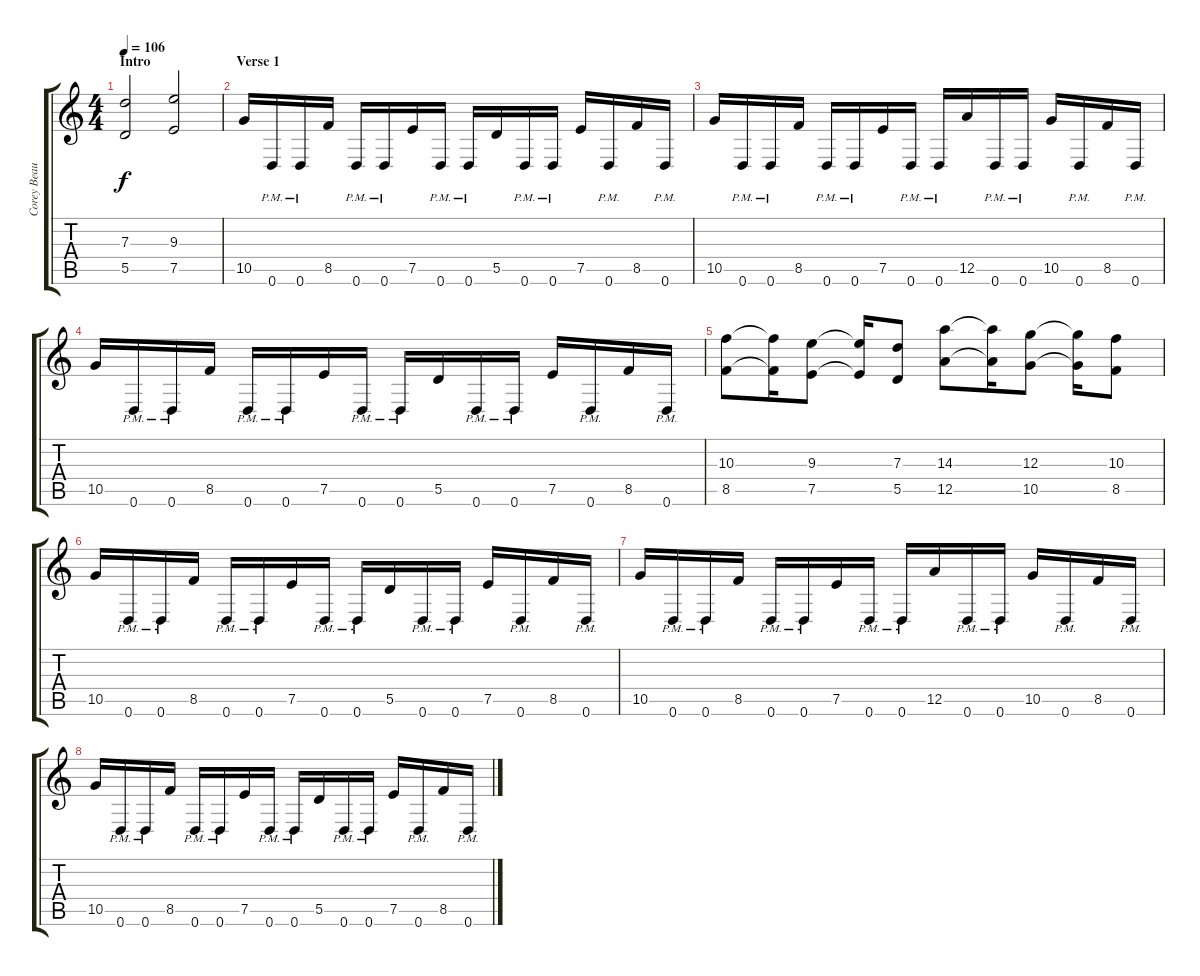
\track ("Corey Beaulieu" "Corey Beau") {instrument distortionguitar}
\staff {score tabs}
\tuning (E4 B3 G3 D3 A2 D2) {hide}
\ts (4 4)
\section ("" "Intro")
\tempo 106
\clef g2
\ks c
(7.3 5.5).2{dy f instrument distortionguitar} (9.3 7.5).2 |
\section ("" "Verse 1")
10.5.16 0.6{pm}.16 0.6{pm}.16 8.5.16 0.6{pm}.16 0.6{pm}.16 7.5.16 0.6{pm}.16 0.6{pm}.16 5.5.16 0.6{pm}.16 0.6{pm}.16 7.5.16 0.6{pm}.16 8.5.16 0.6{pm}.16 |
10.5.16 0.6{pm}.16 0.6{pm}.16 8.5.16 0.6{pm}.16 0.6{pm}.16 7.5.16 0.6{pm}.16 0.6{pm}.16 12.5.16 0.6{pm}.16 0.6{pm}.16 10.5.16 0.6{pm}.16 8.5.16 0.6{pm}.16 |
10.5.16 0.6{pm}.16 0.6{pm}.16 8.5.16 0.6{pm}.16 0.6{pm}.16 7.5.16 0.6{pm}.16 0.6{pm}.16 5.5.16 0.6{pm}.16 0.6{pm}.16 7.5.16 0.6{pm}.16 8.5.16 0.6{pm}.16 |
(10.3 8.5).8 (10.3{t} 8.5{t}).16 (9.3 7.5).8 (9.3{t} 7.5{t}).16 (7.3 5.5).8 (14.3 12.5).8 (14.3{t} 12.5{t}).16 (12.3 10.5).8 (12.3{t} 10.5{t}).16 (10.3 8.5).8 |
10.5.16 0.6{pm}.16 0.6{pm}.16 8.5.16 0.6{pm}.16 0.6{pm}.16 7.5.16 0.6{pm}.16 0.6{pm}.16 5.5.16 0.6{pm}.16 0.6{pm}.16 7.5.16 0.6{pm}.16 8.5.16 0.6{pm}.16 |
10.5.16 0.6{pm}.16 0.6{pm}.16 8.5.16 0.6{pm}.16 0.6{pm}.16 7.5.16 0.6{pm}.16 0.6{pm}.16 12.5.16 0.6{pm}.16 0.6{pm}.16 10.5.16 0.6{pm}.16 8.5.16 0.6{pm}.16 |
10.5.16 0.6{pm}.16 0.6{pm}.16 8.5.16 0.6{pm}.16 0.6{pm}.16 7.5.16 0.6{pm}.16 0.6{pm}.16 5.5.16 0.6{pm}.16 0.6{pm}.16 7.5.16 0.6{pm}.16 8.5.16 0.6{pm}.16
